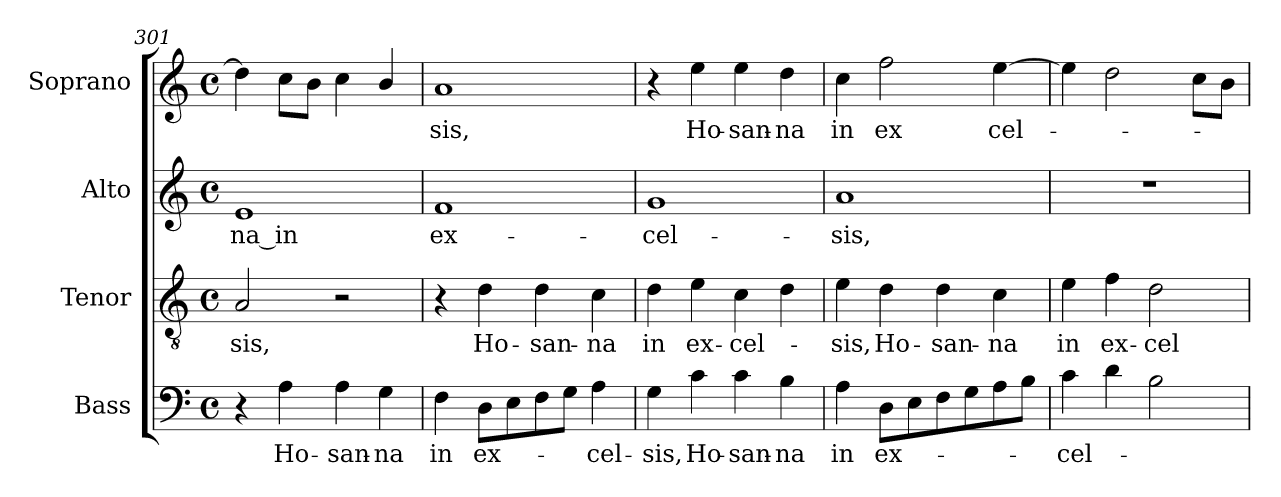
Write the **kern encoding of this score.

**kern	**text	**kern	**text	**kern	**text	**kern	**text
*part4	*part4	*part3	*part3	*part2	*part2	*part1	*part1
*staff4	*staff4	*staff3	*staff3	*staff2	*staff2	*staff1	*staff1
*I"Bass	*	*I"Tenor	*	*I"Alto	*	*I"Soprano	*
*I'B.	*	*I'T.	*	*I'A.	*	*I'S.	*
*clefF4	*	*clefGv2	*	*clefG2	*	*clefG2	*
*	*	*ITrd7c12	*	*	*	*	*
*k[]	*	*k[]	*	*k[]	*	*k[]	*
*C:	*	*C:	*	*C:	*	*C:	*
*M4/4	*	*M4/4	*	*M4/4	*	*M4/4	*
*met(c)	*	*met(c)	*	*met(c)	*	*met(c)	*
=301	=301	=301	=301	=301	=301	=301	=301
!	!	!	!LO:LY:b:color=#000000	!	!	!	!
!	!	!	!	!	!LO:LY:b:color=#000000	!	!
4r	.	2AAi/	-sis,	1ei	-na_in	4ddi\]	.
!	!LO:LY:b:color=#000000	!	!	!	!	!	!
4Ai\	Ho-	.	.	.	.	8cci\L	.
.	.	.	.	.	.	8bi\J	.
!	!LO:LY:b:color=#000000	!	!	!	!	!	!
4Ai\	-san-	2r	.	.	.	4cci\	.
!	!LO:LY:b:color=#000000	!	!	!	!	!	!
4Gi\	-na	.	.	.	.	4bi/	.
!!LO:LB:g=z
=302	=302	=302	=302	=302	=302	=302	=302
!	!LO:LY:b:color=#000000	!	!	!	!	!	!
!	!	!	!	!	!LO:LY:b:color=#000000	!	!
!	!	!	!	!	!	!	!LO:LY:b:color=#000000
4Fi\	in	4r	.	1fi	ex-	1ai	-sis,
!	!LO:LY:b:color=#000000	!	!	!	!	!	!
!	!	!	!LO:LY:b:color=#000000	!	!	!	!
8Di\L	ex-	4Di\	Ho-	.	.	.	.
8Ei\	.	.	.	.	.	.	.
!	!	!	!LO:LY:b:color=#000000	!	!	!	!
8Fi\	.	4Di\	-san-	.	.	.	.
8Gi\J	.	.	.	.	.	.	.
!	!LO:LY:b:color=#000000	!	!	!	!	!	!
!	!	!	!LO:LY:b:color=#000000	!	!	!	!
4Ai\	-cel-	4Ci\	-na	.	.	.	.
=303	=303	=303	=303	=303	=303	=303	=303
!	!LO:LY:b:color=#000000	!	!	!	!	!	!
!	!	!	!LO:LY:b:color=#000000	!	!	!	!
!	!	!	!	!	!LO:LY:b:color=#000000	!	!
4Gi\	-sis,	4Di\	in	1gi	-cel-	4r	.
!	!LO:LY:b:color=#000000	!	!	!	!	!	!
!	!	!	!LO:LY:b:color=#000000	!	!	!	!
!	!	!	!	!	!	!	!LO:LY:b:color=#000000
4ci\	Ho-	4Ei\	ex-	.	.	4eei\	Ho-
!	!LO:LY:b:color=#000000	!	!	!	!	!	!
!	!	!	!LO:LY:b:color=#000000	!	!	!	!
!	!	!	!	!	!	!	!LO:LY:b:color=#000000
4ci\	-san-	4Ci\	-cel-	.	.	4eei\	-san-
!	!LO:LY:b:color=#000000	!	!	!	!	!	!
!	!	!	!	!	!	!	!LO:LY:b:color=#000000
4Bi\	-na	4Di\	.	.	.	4ddi\	-na
=304	=304	=304	=304	=304	=304	=304	=304
!	!LO:LY:b:color=#000000	!	!	!	!	!	!
!	!	!	!LO:LY:b:color=#000000	!	!	!	!
!	!	!	!	!	!LO:LY:b:color=#000000	!	!
!	!	!	!	!	!	!	!LO:LY:b:color=#000000
4Ai\	in	4Ei\	-sis,	1ai	-sis,	4cci\	in
!	!LO:LY:b:color=#000000	!	!	!	!	!	!
!	!	!	!LO:LY:b:color=#000000	!	!	!	!
!	!	!	!	!	!	!	!LO:LY:b:color=#000000
8Di\L	ex-	4Di\	Ho-	.	.	2ffi\	ex
8Ei\	.	.	.	.	.	.	.
!	!	!	!LO:LY:b:color=#000000	!	!	!	!
8Fi\	.	4Di\	-san-	.	.	.	.
8Gi\	.	.	.	.	.	.	.
!	!	!	!LO:LY:b:color=#000000	!	!	!	!
!	!	!	!	!	!	!	!LO:LY:b:color=#000000
8Ai\	.	4Ci\	-na	.	.	[4eei\	cel-
8Bi\J	.	.	.	.	.	.	.
=305	=305	=305	=305	=305	=305	=305	=305
!	!LO:LY:b:color=#000000	!	!	!	!	!	!
!	!	!	!LO:LY:b:color=#000000	!	!	!	!
4ci\	-cel-	4Ei\	in	1r	.	4eei\]	.
!	!	!	!LO:LY:b:color=#000000	!	!	!	!
4di\	.	4Fi\	ex-	.	.	2ddi\	.
!	!	!	!LO:LY:b:color=#000000	!	!	!	!
2Bi\	.	2Di\	-cel-	.	.	.	.
.	.	.	.	.	.	8cci\L	.
.	.	.	.	.	.	8bi\J	.
=	=	=	=	=	=	=	=
*-	*-	*-	*-	*-	*-	*-	*-
